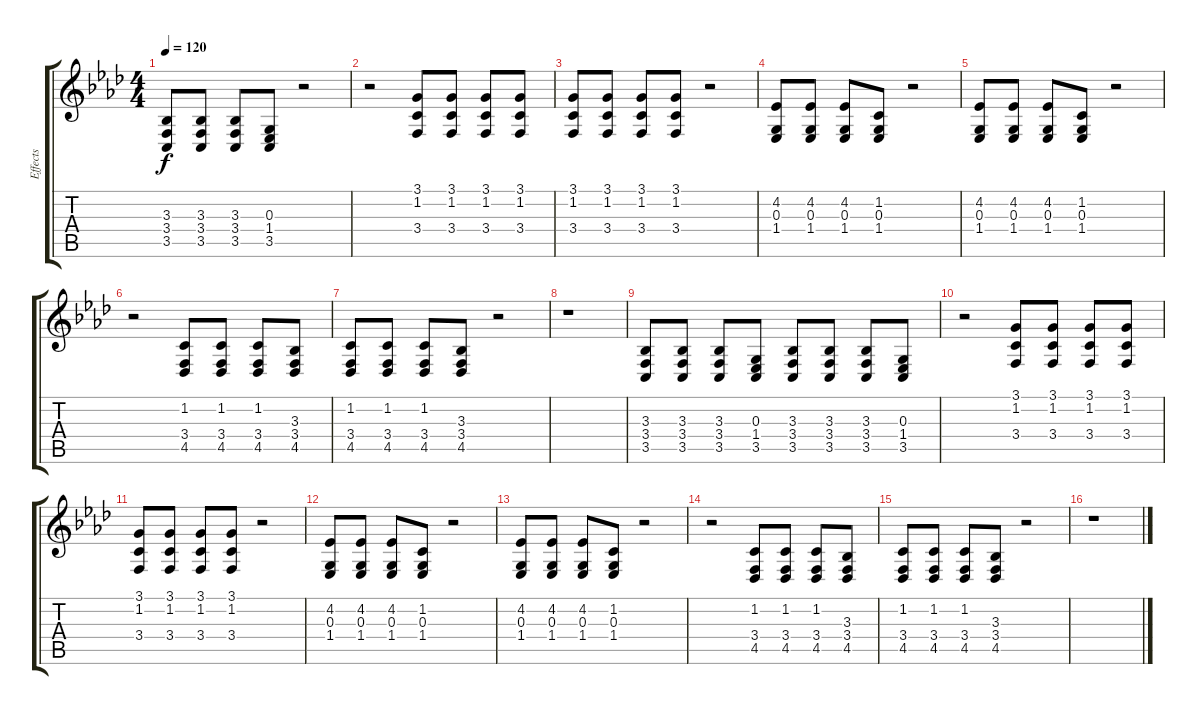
\track ("Effects" "Effects") {instrument stringensemble2}
\staff {score tabs}
\tuning (E4 B3 G3 D3 A2 E2) {hide}
\ts (4 4)
\tempo 120
\clef g2
\ks ab
(3.3 3.4 3.5).8{dy f} (3.3 3.4 3.5).8 (3.3 3.4 3.5).8 (0.3 1.4 3.5).8 r.2 |
r.2 (3.1 1.2 3.4).8 (3.1 1.2 3.4).8 (3.1 1.2 3.4).8 (3.1 1.2 3.4).8 |
(3.1 1.2 3.4).8 (3.1 1.2 3.4).8 (3.1 1.2 3.4).8 (3.1 1.2 3.4).8 r.2 |
(4.2 0.3 1.4).8 (4.2 0.3 1.4).8 (4.2 0.3 1.4).8 (1.2 0.3 1.4).8 r.2 |
(4.2 0.3 1.4).8 (4.2 0.3 1.4).8 (4.2 0.3 1.4).8 (1.2 0.3 1.4).8 r.2 |
r.2 (1.2 3.4 4.5).8 (1.2 3.4 4.5).8 (1.2 3.4 4.5).8 (3.3 3.4 4.5).8 |
(1.2 3.4 4.5).8 (1.2 3.4 4.5).8 (1.2 3.4 4.5).8 (3.3 3.4 4.5).8 r.2 |
r.1 |
(3.3 3.4 3.5).8 (3.3 3.4 3.5).8 (3.3 3.4 3.5).8 (0.3 1.4 3.5).8 (3.3 3.4 3.5).8 (3.3 3.4 3.5).8 (3.3 3.4 3.5).8 (0.3 1.4 3.5).8 |
r.2 (3.1 1.2 3.4).8 (3.1 1.2 3.4).8 (3.1 1.2 3.4).8 (3.1 1.2 3.4).8 |
(3.1 1.2 3.4).8 (3.1 1.2 3.4).8 (3.1 1.2 3.4).8 (3.1 1.2 3.4).8 r.2 |
(4.2 0.3 1.4).8 (4.2 0.3 1.4).8 (4.2 0.3 1.4).8 (1.2 0.3 1.4).8 r.2 |
(4.2 0.3 1.4).8 (4.2 0.3 1.4).8 (4.2 0.3 1.4).8 (1.2 0.3 1.4).8 r.2 |
r.2 (1.2 3.4 4.5).8 (1.2 3.4 4.5).8 (1.2 3.4 4.5).8 (3.3 3.4 4.5).8 |
(1.2 3.4 4.5).8 (1.2 3.4 4.5).8 (1.2 3.4 4.5).8 (3.3 3.4 4.5).8 r.2 |
r.1
